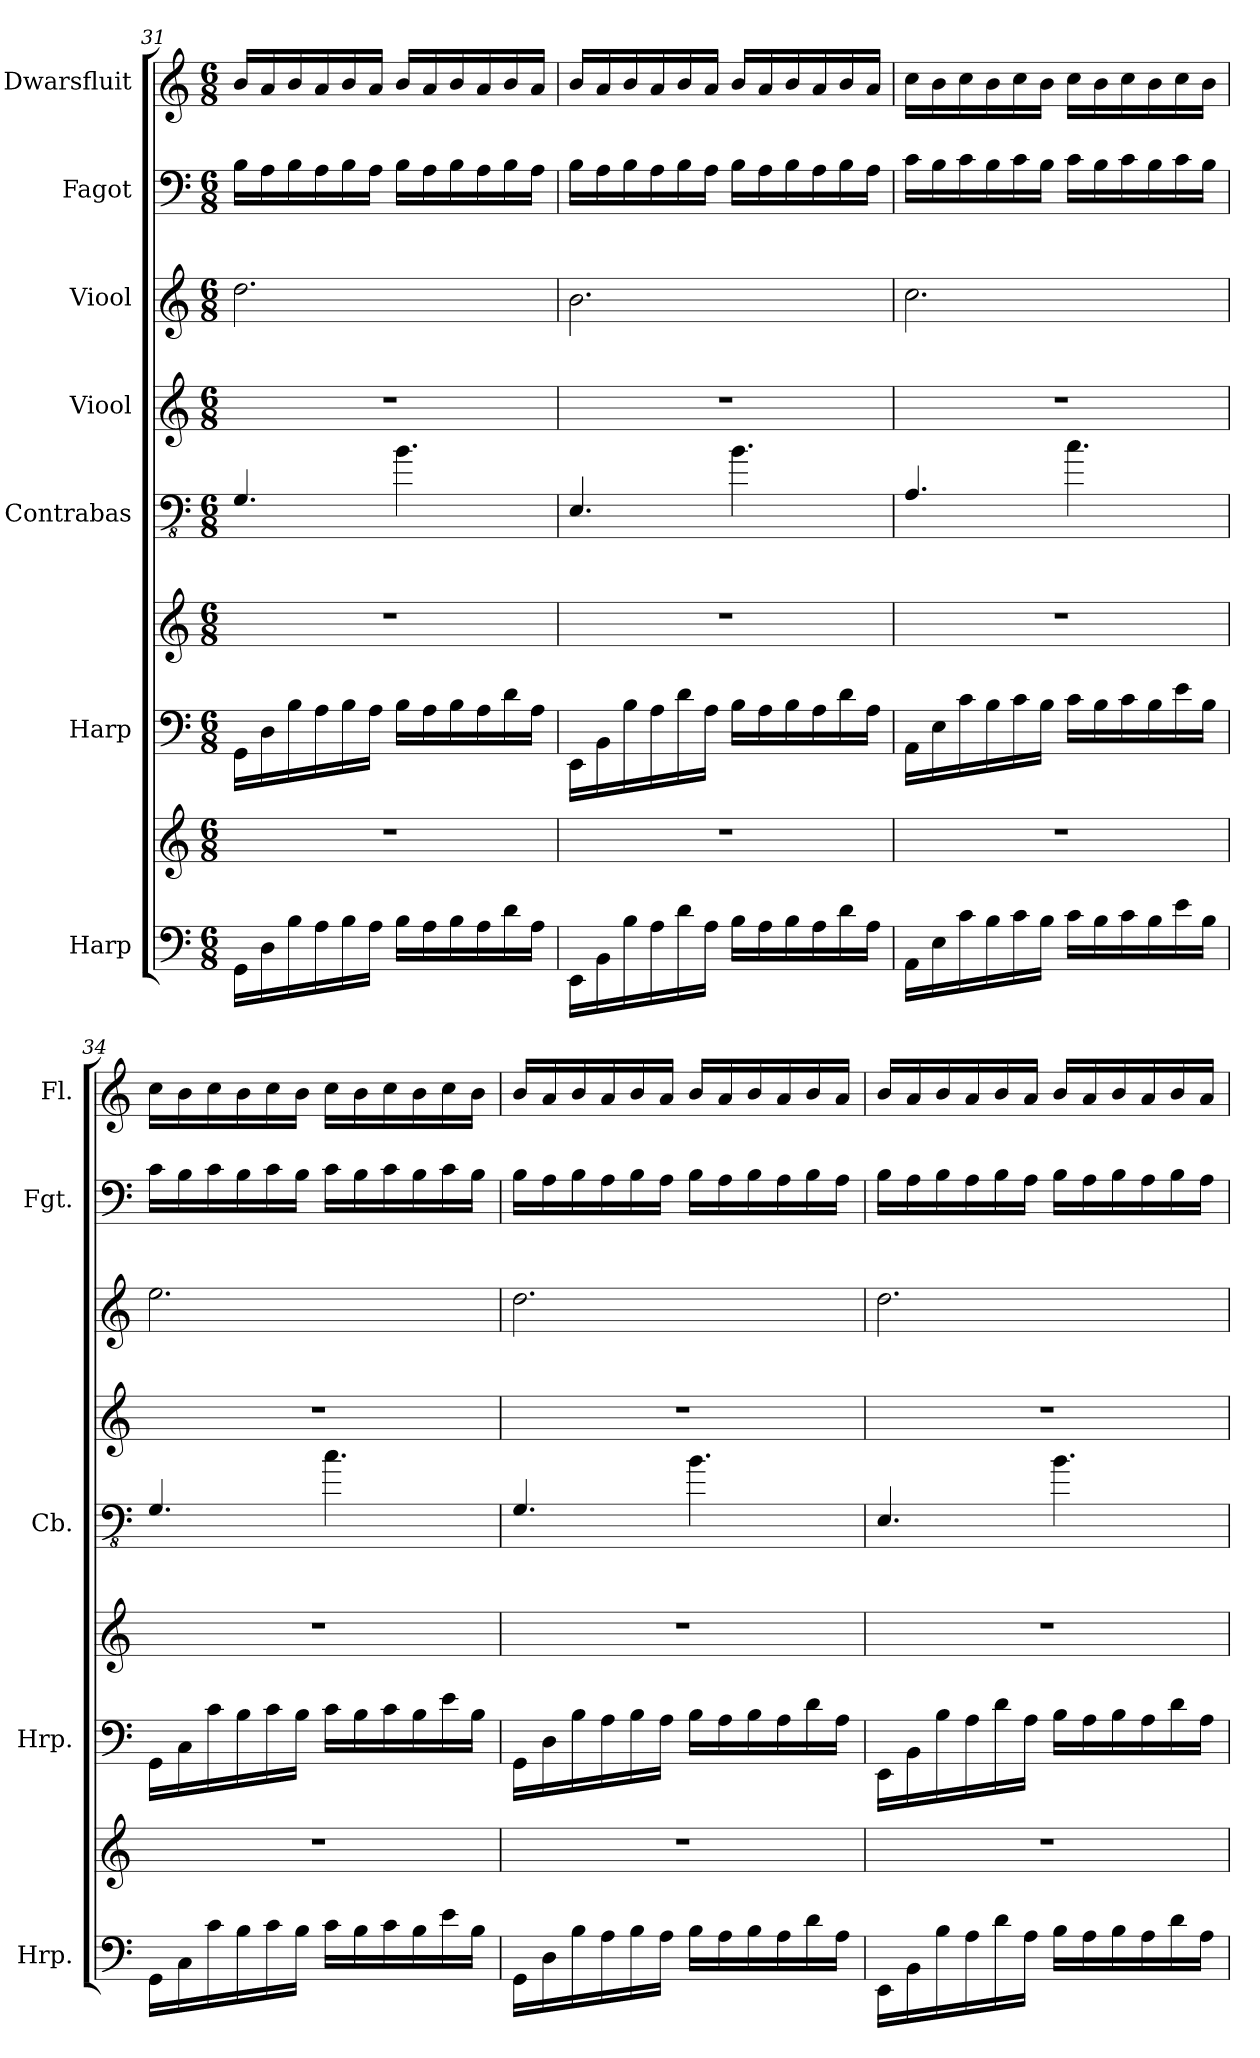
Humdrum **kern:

**kern	**kern	**kern	**kern	**kern	**kern	**kern	**kern	**kern
*part7	*part7	*part6	*part6	*part5	*part4	*part3	*part2	*part1
*staff9	*staff8	*staff7	*staff6	*staff5	*staff4	*staff3	*staff2	*staff1
*I"Harp	*	*I"Harp	*	*I"Contrabas	*I"Viool	*I"Viool	*I"Fagot	*I"Dwarsfluit
*I'Hrp.	*	*I'Hrp.	*	*I'Cb.	*	*	*I'Fgt.	*I'Fl.
!!LO:PB:g=z
*clefF4	*clefG2	*clefF4	*clefG2	*clefFv4	*clefG2	*clefG2	*clefF4	*clefG2
*	*	*	*	*ITrd7c12	*	*	*	*
*k[]	*k[]	*k[]	*k[]	*k[]	*k[]	*k[]	*k[]	*k[]
*M6/8	*M6/8	*M6/8	*M6/8	*M6/8	*M6/8	*M6/8	*M6/8	*M6/8
=31	=31	=31	=31	=31	=31	=31	=31	=31
16GG\LL	2.r	16GG\LL	2.r	4.GGG/	2.r	2.dd\	16B\LL	16b/LL
16D\	.	16D\	.	.	.	.	16A\	16a/
16B\	.	16B\	.	.	.	.	16B\	16b/
16A\	.	16A\	.	.	.	.	16A\	16a/
16B\	.	16B\	.	.	.	.	16B\	16b/
16A\JJ	.	16A\JJ	.	.	.	.	16A\JJ	16a/JJ
16B\LL	.	16B\LL	.	4.BB\	.	.	16B\LL	16b/LL
16A\	.	16A\	.	.	.	.	16A\	16a/
16B\	.	16B\	.	.	.	.	16B\	16b/
16A\	.	16A\	.	.	.	.	16A\	16a/
16d\	.	16d\	.	.	.	.	16B\	16b/
16A\JJ	.	16A\JJ	.	.	.	.	16A\JJ	16a/JJ
=32	=32	=32	=32	=32	=32	=32	=32	=32
16EE\LL	2.r	16EE\LL	2.r	4.EEE/	2.r	2.b\	16B\LL	16b/LL
16BB\	.	16BB\	.	.	.	.	16A\	16a/
16B\	.	16B\	.	.	.	.	16B\	16b/
16A\	.	16A\	.	.	.	.	16A\	16a/
16d\	.	16d\	.	.	.	.	16B\	16b/
16A\JJ	.	16A\JJ	.	.	.	.	16A\JJ	16a/JJ
16B\LL	.	16B\LL	.	4.BB\	.	.	16B\LL	16b/LL
16A\	.	16A\	.	.	.	.	16A\	16a/
16B\	.	16B\	.	.	.	.	16B\	16b/
16A\	.	16A\	.	.	.	.	16A\	16a/
16d\	.	16d\	.	.	.	.	16B\	16b/
16A\JJ	.	16A\JJ	.	.	.	.	16A\JJ	16a/JJ
=33	=33	=33	=33	=33	=33	=33	=33	=33
16AA\LL	2.r	16AA\LL	2.r	4.AAA/	2.r	2.cc\	16c\LL	16cc\LL
16E\	.	16E\	.	.	.	.	16B\	16b\
16c\	.	16c\	.	.	.	.	16c\	16cc\
16B\	.	16B\	.	.	.	.	16B\	16b\
16c\	.	16c\	.	.	.	.	16c\	16cc\
16B\JJ	.	16B\JJ	.	.	.	.	16B\JJ	16b\JJ
16c\LL	.	16c\LL	.	4.C\	.	.	16c\LL	16cc\LL
16B\	.	16B\	.	.	.	.	16B\	16b\
16c\	.	16c\	.	.	.	.	16c\	16cc\
16B\	.	16B\	.	.	.	.	16B\	16b\
16e\	.	16e\	.	.	.	.	16c\	16cc\
16B\JJ	.	16B\JJ	.	.	.	.	16B\JJ	16b\JJ
!!LO:PB:g=z
=34	=34	=34	=34	=34	=34	=34	=34	=34
16GG\LL	2.r	16GG\LL	2.r	4.GGG/	2.r	2.ee\	16c\LL	16cc\LL
16C\	.	16C\	.	.	.	.	16B\	16b\
16c\	.	16c\	.	.	.	.	16c\	16cc\
16B\	.	16B\	.	.	.	.	16B\	16b\
16c\	.	16c\	.	.	.	.	16c\	16cc\
16B\JJ	.	16B\JJ	.	.	.	.	16B\JJ	16b\JJ
16c\LL	.	16c\LL	.	4.C\	.	.	16c\LL	16cc\LL
16B\	.	16B\	.	.	.	.	16B\	16b\
16c\	.	16c\	.	.	.	.	16c\	16cc\
16B\	.	16B\	.	.	.	.	16B\	16b\
16e\	.	16e\	.	.	.	.	16c\	16cc\
16B\JJ	.	16B\JJ	.	.	.	.	16B\JJ	16b\JJ
=35	=35	=35	=35	=35	=35	=35	=35	=35
16GG\LL	2.r	16GG\LL	2.r	4.GGG/	2.r	2.dd\	16B\LL	16b/LL
16D\	.	16D\	.	.	.	.	16A\	16a/
16B\	.	16B\	.	.	.	.	16B\	16b/
16A\	.	16A\	.	.	.	.	16A\	16a/
16B\	.	16B\	.	.	.	.	16B\	16b/
16A\JJ	.	16A\JJ	.	.	.	.	16A\JJ	16a/JJ
16B\LL	.	16B\LL	.	4.BB\	.	.	16B\LL	16b/LL
16A\	.	16A\	.	.	.	.	16A\	16a/
16B\	.	16B\	.	.	.	.	16B\	16b/
16A\	.	16A\	.	.	.	.	16A\	16a/
16d\	.	16d\	.	.	.	.	16B\	16b/
16A\JJ	.	16A\JJ	.	.	.	.	16A\JJ	16a/JJ
=36	=36	=36	=36	=36	=36	=36	=36	=36
16EE\LL	2.r	16EE\LL	2.r	4.EEE/	2.r	2.dd\	16B\LL	16b/LL
16BB\	.	16BB\	.	.	.	.	16A\	16a/
16B\	.	16B\	.	.	.	.	16B\	16b/
16A\	.	16A\	.	.	.	.	16A\	16a/
16d\	.	16d\	.	.	.	.	16B\	16b/
16A\JJ	.	16A\JJ	.	.	.	.	16A\JJ	16a/JJ
16B\LL	.	16B\LL	.	4.BB\	.	.	16B\LL	16b/LL
16A\	.	16A\	.	.	.	.	16A\	16a/
16B\	.	16B\	.	.	.	.	16B\	16b/
16A\	.	16A\	.	.	.	.	16A\	16a/
16d\	.	16d\	.	.	.	.	16B\	16b/
16A\JJ	.	16A\JJ	.	.	.	.	16A\JJ	16a/JJ
=	=	=	=	=	=	=	=	=
*-	*-	*-	*-	*-	*-	*-	*-	*-
